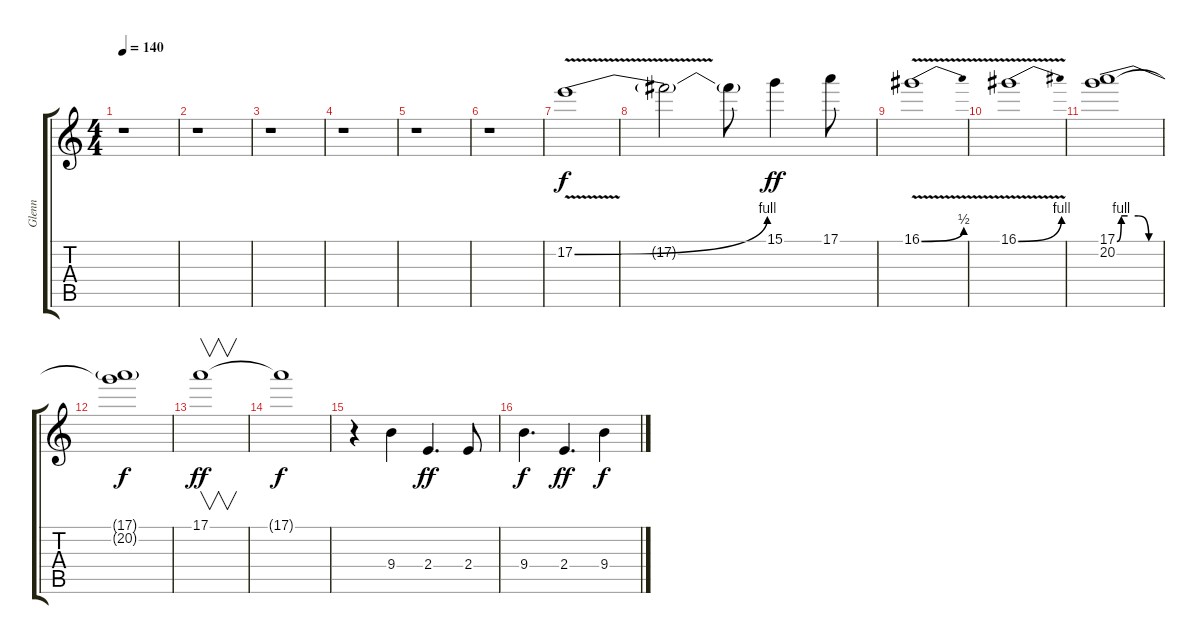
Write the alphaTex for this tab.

\track ("Glenn" "Glenn") {instrument distortionguitar}
\staff {score tabs}
\tuning (E4 B3 G3 D3 A2 E2) {hide}
\ts (4 4)
\tempo 140
\clef g2
\ks c
r.1{dy f} |
r.1 |
r.1 |
r.1 |
r.1 |
r.1 |
17.2{be (bend 0 0 60 4) v}.1 |
17.2{t}.2 17.2{t}.8 15.1.4{dy ff} 17.1.8 |
16.1{be (bend 0 0 60 2) v}.1 |
16.1{be (bend 0 0 60 4) v}.1 |
(17.1{be (custom 0 0 6 4 15 4 30 4 45 0 60 0)} 20.2).1 |
(17.1{t} 20.2{t}).1{dy f} |
17.1.1{v dy ff} |
17.1{t}.1{dy f} |
r.4 9.4.4 2.4.4{d dy ff} 2.4.8 |
9.4.4{d dy f} 2.4.4{d dy ff} 9.4.4{dy f}
